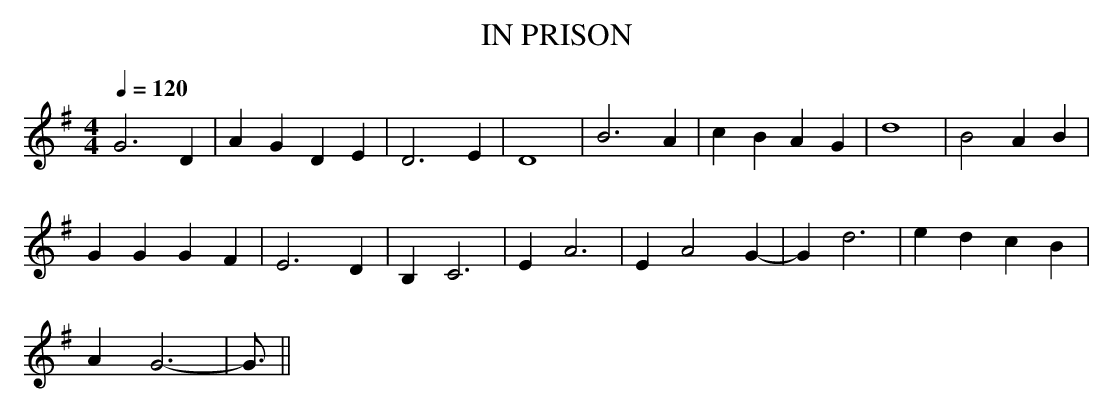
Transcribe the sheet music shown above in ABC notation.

X:1
T:IN PRISON
M:4/4
Q:1/4=120
K:G
G6D2|A2G2D2E2|D6E2|D8|B6A2|c2B2A2G2|d8|B4A2B2|
G2G2G2F2|E6D2|B,2C6|E2A6|E2A4G2|-G2d6|e2d2c2B2|
A2G6|-G3/2||
